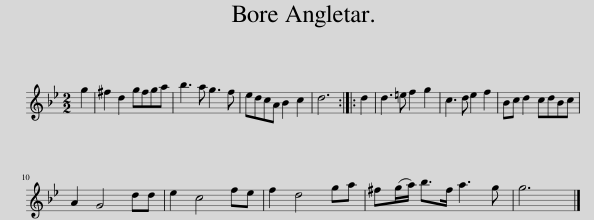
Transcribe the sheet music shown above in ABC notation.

X:1
L:1/8
M:2/2
I:linebreak $
K:Gmin
V:1 treble
V:1
 g2 | ^f2 d2 gfga | b3 a g3 f | edcA B2 c2 | d6 :: %5
 d2 | d3 =e f2 g2 | c3 d e2 f2 | Bc d2 cdBc |$ A2 G4 dd | %10
 e2 c4 fe | f2 d4 ga | ^f(g/a/) b>f a3 g | g6 |] %14
